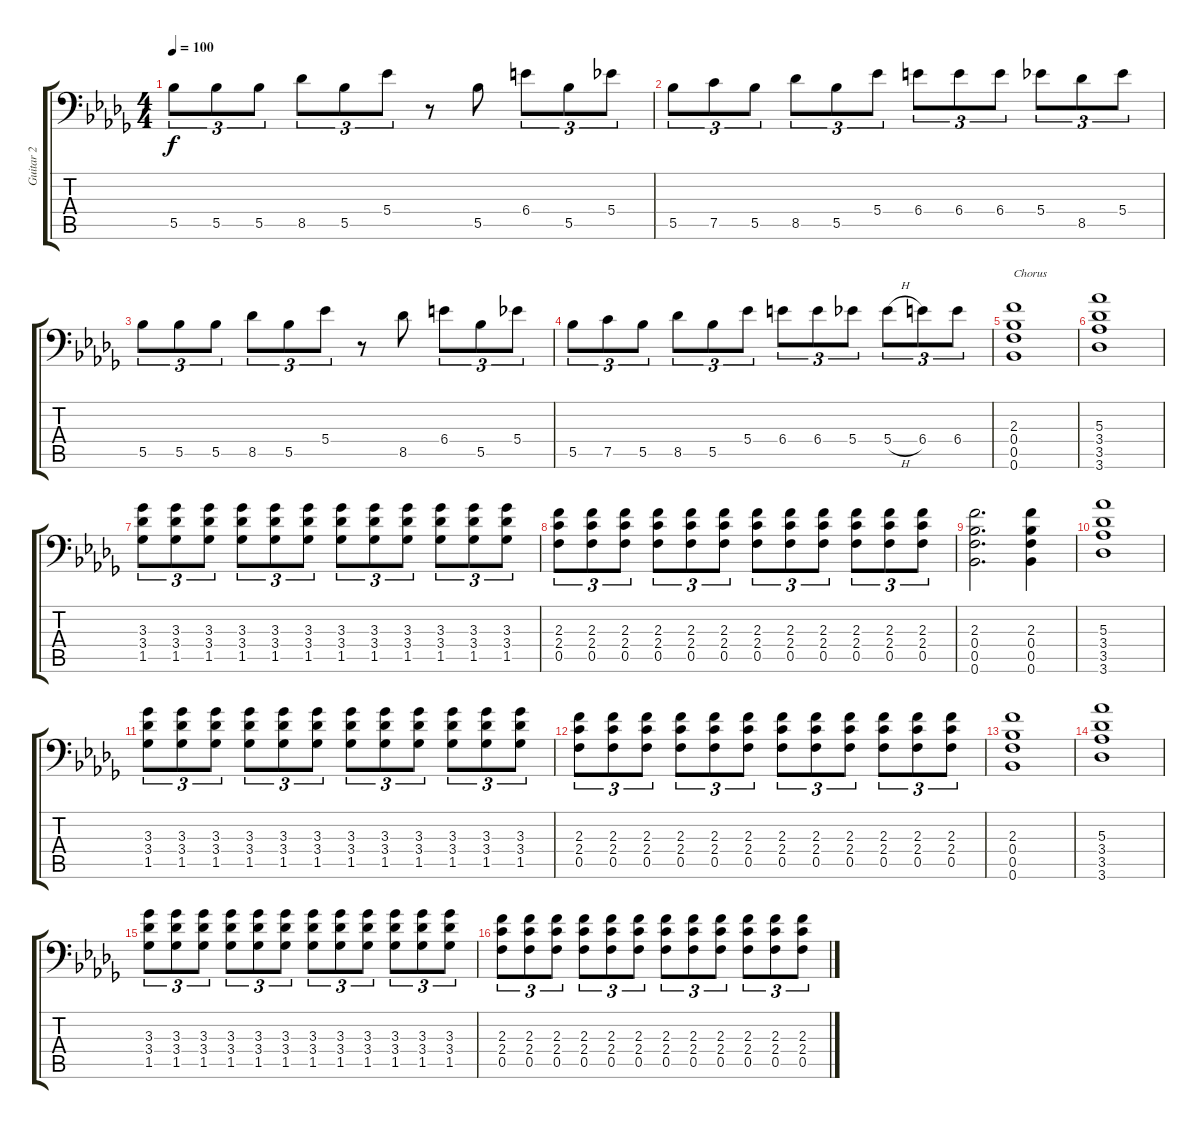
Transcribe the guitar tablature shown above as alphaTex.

\track ("Guitar 2" "Guitar 2") {instrument distortionguitar}
\staff {score tabs}
\tuning (C4 G3 Eb3 Bb2 F2 Bb1) {hide}
\ts (4 4)
\tempo 100
\clef f4
\ks db
5.5.8{tu (3 2) dy f} 5.5.8{tu (3 2)} 5.5.8{tu (3 2)} 8.5.8{tu (3 2)} 5.5.8{tu (3 2)} 5.4.8{tu (3 2)} r.8 5.5.8 6.4.8{tu (3 2)} 5.5.8{tu (3 2)} 5.4.8{tu (3 2)} |
5.5.8{tu (3 2)} 7.5.8{tu (3 2)} 5.5.8{tu (3 2)} 8.5.8{tu (3 2)} 5.5.8{tu (3 2)} 5.4.8{tu (3 2)} 6.4.8{tu (3 2)} 6.4.8{tu (3 2)} 6.4.8{tu (3 2)} 5.4.8{tu (3 2)} 8.5.8{tu (3 2)} 5.4.8{tu (3 2)} |
5.5.8{tu (3 2)} 5.5.8{tu (3 2)} 5.5.8{tu (3 2)} 8.5.8{tu (3 2)} 5.5.8{tu (3 2)} 5.4.8{tu (3 2)} r.8 8.5.8 6.4.8{tu (3 2)} 5.5.8{tu (3 2)} 5.4.8{tu (3 2)} |
5.5.8{tu (3 2)} 7.5.8{tu (3 2)} 5.5.8{tu (3 2)} 8.5.8{tu (3 2)} 5.5.8{tu (3 2)} 5.4.8{tu (3 2)} 6.4.8{tu (3 2)} 6.4.8{tu (3 2)} 5.4.8{tu (3 2)} 5.4{h}.8{tu (3 2)} 6.4.8{tu (3 2)} 6.4.8{tu (3 2)} |
(2.3 0.4 0.5 0.6).1{txt "Chorus"} |
(5.3 3.4 3.5 3.6).1 |
(3.3 3.4 1.5).8{tu (3 2)} (3.3 3.4 1.5).8{tu (3 2)} (3.3 3.4 1.5).8{tu (3 2)} (3.3 3.4 1.5).8{tu (3 2)} (3.3 3.4 1.5).8{tu (3 2)} (3.3 3.4 1.5).8{tu (3 2)} (3.3 3.4 1.5).8{tu (3 2)} (3.3 3.4 1.5).8{tu (3 2)} (3.3 3.4 1.5).8{tu (3 2)} (3.3 3.4 1.5).8{tu (3 2)} (3.3 3.4 1.5).8{tu (3 2)} (3.3 3.4 1.5).8{tu (3 2)} |
(2.3 2.4 0.5).8{tu (3 2)} (2.3 2.4 0.5).8{tu (3 2)} (2.3 2.4 0.5).8{tu (3 2)} (2.3 2.4 0.5).8{tu (3 2)} (2.3 2.4 0.5).8{tu (3 2)} (2.3 2.4 0.5).8{tu (3 2)} (2.3 2.4 0.5).8{tu (3 2)} (2.3 2.4 0.5).8{tu (3 2)} (2.3 2.4 0.5).8{tu (3 2)} (2.3 2.4 0.5).8{tu (3 2)} (2.3 2.4 0.5).8{tu (3 2)} (2.3 2.4 0.5).8{tu (3 2)} |
(2.3 0.4 0.5 0.6).2{d} (2.3 0.4 0.5 0.6).4 |
(5.3 3.4 3.5 3.6).1 |
(3.3 3.4 1.5).8{tu (3 2)} (3.3 3.4 1.5).8{tu (3 2)} (3.3 3.4 1.5).8{tu (3 2)} (3.3 3.4 1.5).8{tu (3 2)} (3.3 3.4 1.5).8{tu (3 2)} (3.3 3.4 1.5).8{tu (3 2)} (3.3 3.4 1.5).8{tu (3 2)} (3.3 3.4 1.5).8{tu (3 2)} (3.3 3.4 1.5).8{tu (3 2)} (3.3 3.4 1.5).8{tu (3 2)} (3.3 3.4 1.5).8{tu (3 2)} (3.3 3.4 1.5).8{tu (3 2)} |
(2.3 2.4 0.5).8{tu (3 2)} (2.3 2.4 0.5).8{tu (3 2)} (2.3 2.4 0.5).8{tu (3 2)} (2.3 2.4 0.5).8{tu (3 2)} (2.3 2.4 0.5).8{tu (3 2)} (2.3 2.4 0.5).8{tu (3 2)} (2.3 2.4 0.5).8{tu (3 2)} (2.3 2.4 0.5).8{tu (3 2)} (2.3 2.4 0.5).8{tu (3 2)} (2.3 2.4 0.5).8{tu (3 2)} (2.3 2.4 0.5).8{tu (3 2)} (2.3 2.4 0.5).8{tu (3 2)} |
(2.3 0.4 0.5 0.6).1 |
(5.3 3.4 3.5 3.6).1 |
(3.3 3.4 1.5).8{tu (3 2)} (3.3 3.4 1.5).8{tu (3 2)} (3.3 3.4 1.5).8{tu (3 2)} (3.3 3.4 1.5).8{tu (3 2)} (3.3 3.4 1.5).8{tu (3 2)} (3.3 3.4 1.5).8{tu (3 2)} (3.3 3.4 1.5).8{tu (3 2)} (3.3 3.4 1.5).8{tu (3 2)} (3.3 3.4 1.5).8{tu (3 2)} (3.3 3.4 1.5).8{tu (3 2)} (3.3 3.4 1.5).8{tu (3 2)} (3.3 3.4 1.5).8{tu (3 2)} |
(2.3 2.4 0.5).8{tu (3 2)} (2.3 2.4 0.5).8{tu (3 2)} (2.3 2.4 0.5).8{tu (3 2)} (2.3 2.4 0.5).8{tu (3 2)} (2.3 2.4 0.5).8{tu (3 2)} (2.3 2.4 0.5).8{tu (3 2)} (2.3 2.4 0.5).8{tu (3 2)} (2.3 2.4 0.5).8{tu (3 2)} (2.3 2.4 0.5).8{tu (3 2)} (2.3 2.4 0.5).8{tu (3 2)} (2.3 2.4 0.5).8{tu (3 2)} (2.3 2.4 0.5).8{tu (3 2)}
